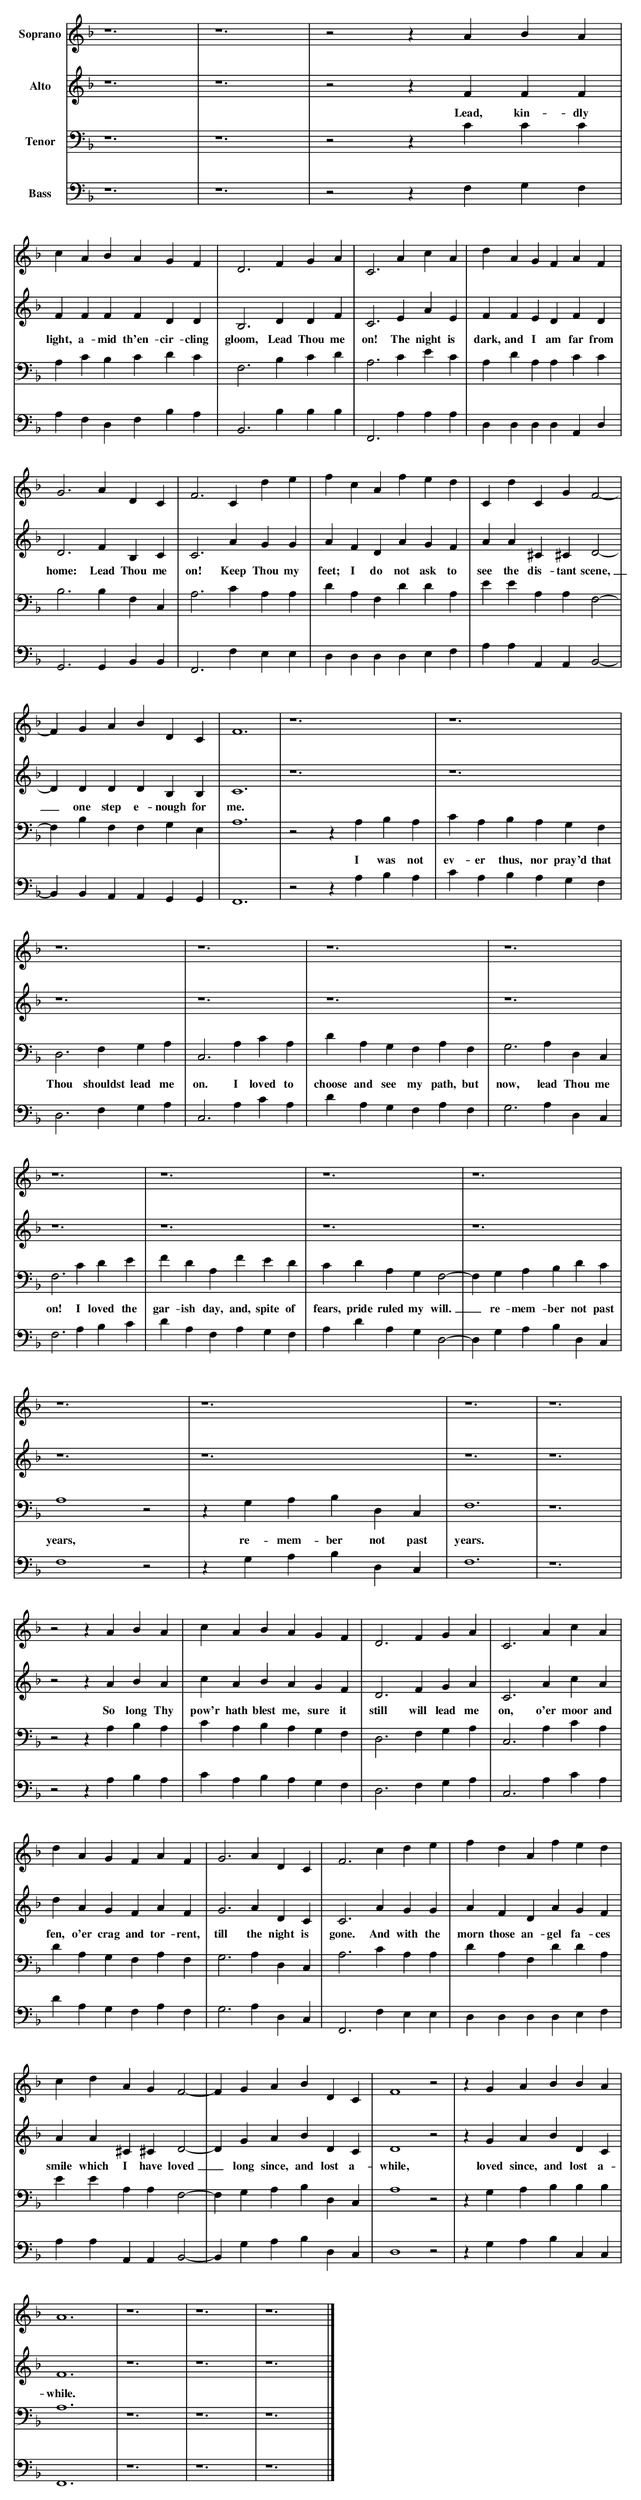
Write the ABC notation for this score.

X:1
K:F
V:1                 name="Soprano"
V:2                 name="Alto"
V:3  clef=bass      name="Tenor"         octave=-1 transpose=-24
V:4  clef=bass      name="Bass"          octave=-1 transpose=-24
[V:1] z6 | z6 | z2 z A B A    |
[V:2] z6 | z6 | z2 z F F F    |
w:       |    | Lead, kin-dly |
[V:3] z6 | z6 | z2 z c c c    |
w:       |    |               |
[V:4] z6 | z6 | z2 z F G F    |
[V:1] c A B A G F                  | D3 F G A            | C3 A c A         | d A G F A F             |
[V:2] F F F F D D                  | B,3 D D F           | C3 E A E         | F F E D F D             |
w:    light, a-mid th'en-cir-cling | gloom, Lead Thou me | on! The night is | dark, and I am far from |
[V:3] A c B c d c                  | F3 B c d            | A3 c e c         | A d A A c c             |
w:                                 |                     |                  |                         |
[V:4] A F D F B A                  | B,3 B B B           | F,3 A A A        | D D D D A, D            |
[V:1] G3 A D C           | F3 C d e         | f c A f e d           | C d C G F2-             |
[V:2] D3 F B, C          | C3 A G G         | A F D A G F           | A A ^C ^C D2-           |
w:    home: Lead Thou me | on! Keep Thou my | feet; I do not ask to | see the dis-tant scene, |
[V:3] B3 B F C           | A3 c A A         | d A F d d A           | e e A A F2-             |
w:                       |                  |                       |                         |
[V:4] G,3 G, B, B,       | F,3 F E E        | D D D D E F           | A A A, A, B,2-          |
[V:1] F G A B D C            | F6  | z6         | z6                          |
[V:2] D D D D B, B,          | C6  | z6         | z6                          |
w:    _ one step e-nough for | me. |            |                             |
[V:3] F B F F G E            | A6  | z2 z A B A | c A B A G F                 |
w:                           |     | I was not  | ev-er thus, nor pray'd that |
[V:4] B, B, A, A, G, G,      | F,6 | z2 z A B A | c A B A G F                 |
[V:1] z6                    | z6             | z6                          | z6                |
[V:2] z6                    | z6             | z6                          | z6                |
[V:3] D3 F G A              | C3 A c A       | d A G F A F                 | G3 A D C          |
w:    Thou shouldst lead me | on. I loved to | choose and see my path, but | now, lead Thou me |
[V:4] D3 F G A              | C3 A c A       | d A G F A F                 | G3 A D C          |
[V:1] z6              | z6                         | z6                          | z6                    |
[V:2] z6              | z6                         | z6                          | z6                    |
[V:3] F3 c d e        | f d A f e d                | c d A G F2-                 | F G A B d c           |
w:    on! I loved the | gar-ish day, and, spite of | fears, pride ruled my will. | _ re-mem-ber not past |
[V:4] F3 A B c        | d A F A G F                | A d A G D2-                 | D G A B D C           |
[V:1] z6     | z6                  | z6     | z6 |
[V:2] z6     | z6                  | z6     | z6 |
[V:3] A4 z2  | z G A B D C         | F6     | z6 |
w:    years, | re-mem-ber not past | years. |    |
[V:4] F4 z2  | z G A B D C         | F6     | z6 |
[V:1] z2 z A B A  | c A B A G F                  | D3 F G A           | C3 A c A          |
[V:2] z2 z A B A  | c A B A G F                  | D3 F G A           | C3 A c A          |
w:    So long Thy | pow'r hath blest me, sure it | still will lead me | on, o'er moor and |
[V:3] z2 z A B A  | c A B A G F                  | D3 F G A           | C3 A c A          |
[V:4] z2 z A B A  | c A B A G F                  | D3 F G A           | C3 A c A          |
[V:1] d A G F A F                  | G3 A D C          | F3 c d e           | f d A f e d              |
[V:2] d A G F A F                  | G3 A D C          | C3 A G G           | A F D A G F              |
w:    fen, o'er crag and tor-rent, | till the night is | gone. And with the | morn those an-gel fa-ces |
[V:3] d A G F A F                  | G3 A D C          | A3 c A A           | d A F d d A              |
[V:4] d A G F A F                  | G3 A D C          | F,3 F E E          | D D D D E F              |
[V:1] c d A G F2-              | F G A B D C               | F4 z2  | z G A B B A              |
[V:2] A A ^C ^C D2-            | D G A B D C               | D4 z2  | z G A B D C              |
w:    smile which I have loved | _ long since, and lost a- | while, | loved since, and lost a- |
[V:3] e e A A F2-              | F G A B D C               | A4 z2  | z G A B B B              |
[V:4] A A A, A, B,2-           | B, G A B D C              | D4 z2  | z G A B C C              |
[V:1] A6     | z6 | z6 | z6 |]
[V:2] F6     | z6 | z6 | z6 |]
w:    while. |    |    |    |
[V:3] A6     | z6 | z6 | z6 |]
[V:4] F,6    | z6 | z6 | z6 |]
